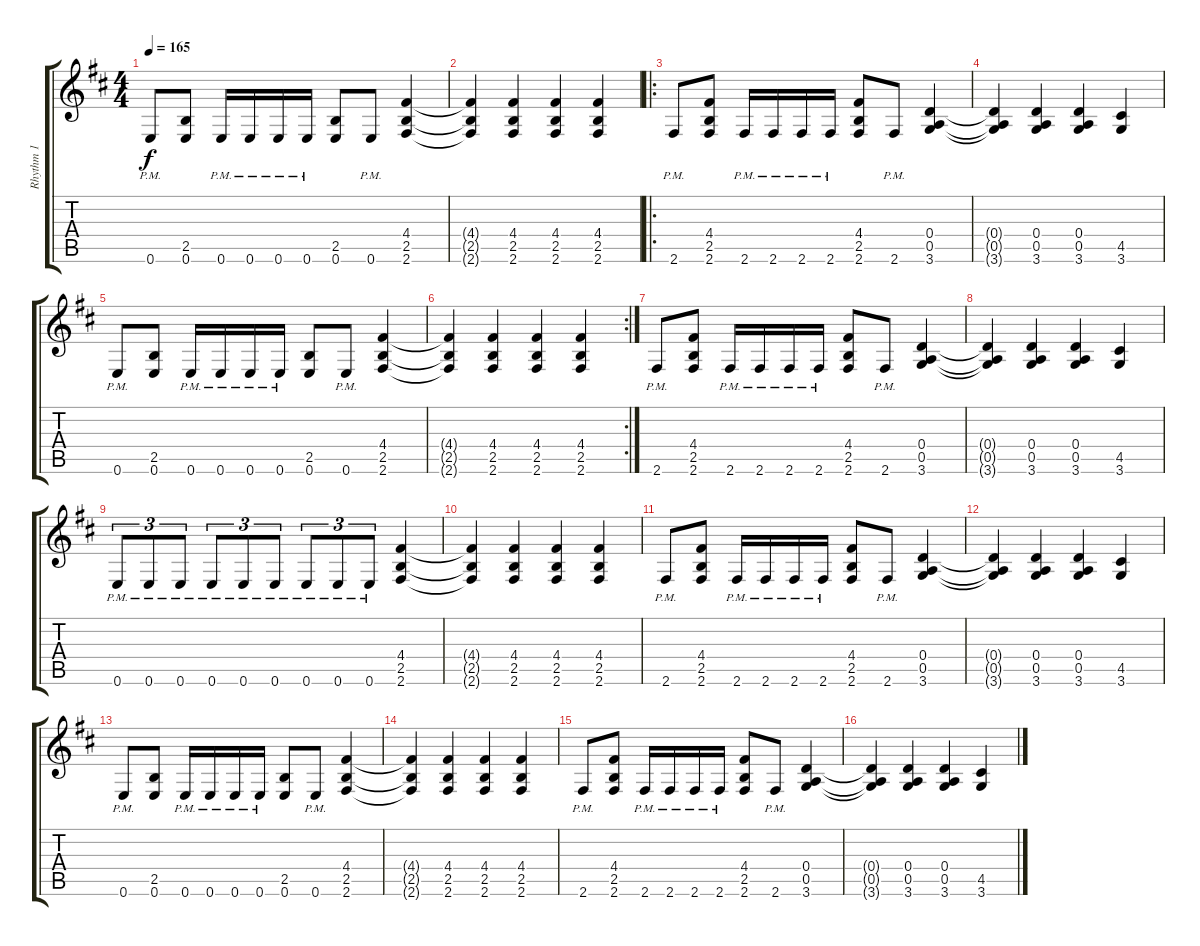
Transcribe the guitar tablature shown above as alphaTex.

\track ("Rhythm 1" "Rhythm 1") {instrument distortionguitar}
\staff {score tabs}
\tuning (E4 B3 G3 D3 A2 E2) {hide}
\ts (4 4)
\tempo 165
\clef g2
\ks bminor
0.6{pm}.8{dy f} (2.5 0.6).8 0.6{pm}.16 0.6{pm}.16 0.6{pm}.16 0.6{pm}.16 (2.5 0.6).8 0.6{pm}.8 (4.4 2.5 2.6).4 |
(4.4{t} 2.5{t} 2.6{t}).4 (4.4 2.5 2.6).4 (4.4 2.5 2.6).4 (4.4 2.5 2.6).4 |
\ro
2.6{pm}.8 (4.4 2.5 2.6).8 2.6{pm}.16 2.6{pm}.16 2.6{pm}.16 2.6{pm}.16 (4.4 2.5 2.6).8 2.6{pm}.8 (0.4 0.5 3.6).4 |
(0.4{t} 0.5{t} 3.6{t}).4 (0.4 0.5 3.6).4 (0.4 0.5 3.6).4 (4.5 3.6).4 |
0.6{pm}.8 (2.5 0.6).8 0.6{pm}.16 0.6{pm}.16 0.6{pm}.16 0.6{pm}.16 (2.5 0.6).8 0.6{pm}.8 (4.4 2.5 2.6).4 |
\rc 2
(4.4{t} 2.5{t} 2.6{t}).4 (4.4 2.5 2.6).4 (4.4 2.5 2.6).4 (4.4 2.5 2.6).4 |
2.6{pm}.8 (4.4 2.5 2.6).8 2.6{pm}.16 2.6{pm}.16 2.6{pm}.16 2.6{pm}.16 (4.4 2.5 2.6).8 2.6{pm}.8 (0.4 0.5 3.6).4 |
(0.4{t} 0.5{t} 3.6{t}).4 (0.4 0.5 3.6).4 (0.4 0.5 3.6).4 (4.5 3.6).4 |
0.6{pm}.8{tu (3 2)} 0.6{pm}.8{tu (3 2)} 0.6{pm}.8{tu (3 2)} 0.6{pm}.8{tu (3 2)} 0.6{pm}.8{tu (3 2)} 0.6{pm}.8{tu (3 2)} 0.6{pm}.8{tu (3 2)} 0.6{pm}.8{tu (3 2)} 0.6{pm}.8{tu (3 2)} (4.4 2.5 2.6).4 |
(4.4{t} 2.5{t} 2.6{t}).4 (4.4 2.5 2.6).4 (4.4 2.5 2.6).4 (4.4 2.5 2.6).4 |
2.6{pm}.8 (4.4 2.5 2.6).8 2.6{pm}.16 2.6{pm}.16 2.6{pm}.16 2.6{pm}.16 (4.4 2.5 2.6).8 2.6{pm}.8 (0.4 0.5 3.6).4 |
(0.4{t} 0.5{t} 3.6{t}).4 (0.4 0.5 3.6).4 (0.4 0.5 3.6).4 (4.5 3.6).4 |
0.6{pm}.8 (2.5 0.6).8 0.6{pm}.16 0.6{pm}.16 0.6{pm}.16 0.6{pm}.16 (2.5 0.6).8 0.6{pm}.8 (4.4 2.5 2.6).4 |
(4.4{t} 2.5{t} 2.6{t}).4 (4.4 2.5 2.6).4 (4.4 2.5 2.6).4 (4.4 2.5 2.6).4 |
2.6{pm}.8 (4.4 2.5 2.6).8 2.6{pm}.16 2.6{pm}.16 2.6{pm}.16 2.6{pm}.16 (4.4 2.5 2.6).8 2.6{pm}.8 (0.4 0.5 3.6).4 |
(0.4{t} 0.5{t} 3.6{t}).4 (0.4 0.5 3.6).4 (0.4 0.5 3.6).4 (4.5 3.6).4
